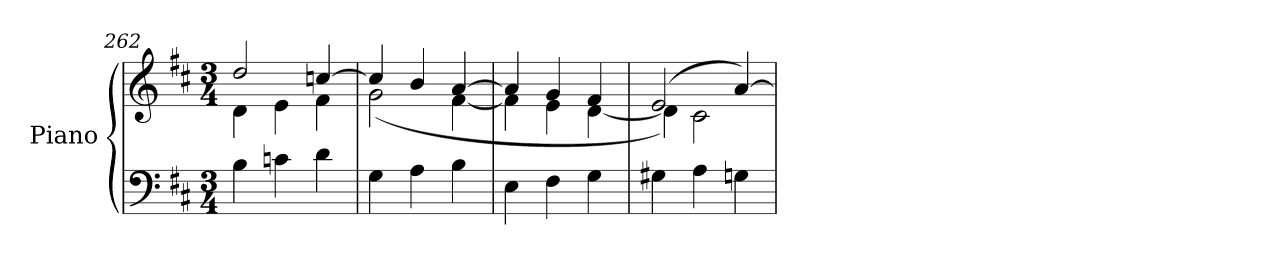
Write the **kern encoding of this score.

**kern	**kern
*part1	*part1
*staff2	*staff1
*I"Piano	*
*I'Pno.	*
!!LO:LB:g=z
*clefF4	*clefG2
*k[f#c#]	*k[f#c#]
*M3/4	*M3/4
=262	=262
*	*^
4B\	2dd/	4d\
4cn\	.	4e\
4d\	[4ccn/	4f#\
=263	=263	=263
4G\	4cc/]	(2g\
4A\	4b/	.
4B\	[4a/	[4f#\
=264	=264	=264
4E\	4a/]	4f#\]
4F#\	4g/	4e\
4G\	4f#/	[4d\
=265	=265	=265
4G#X\	(2e/	4d\])
4A\	.	2c#\
4Gn\	[4a/)	.
*	*v	*v
=	=
*-	*-
